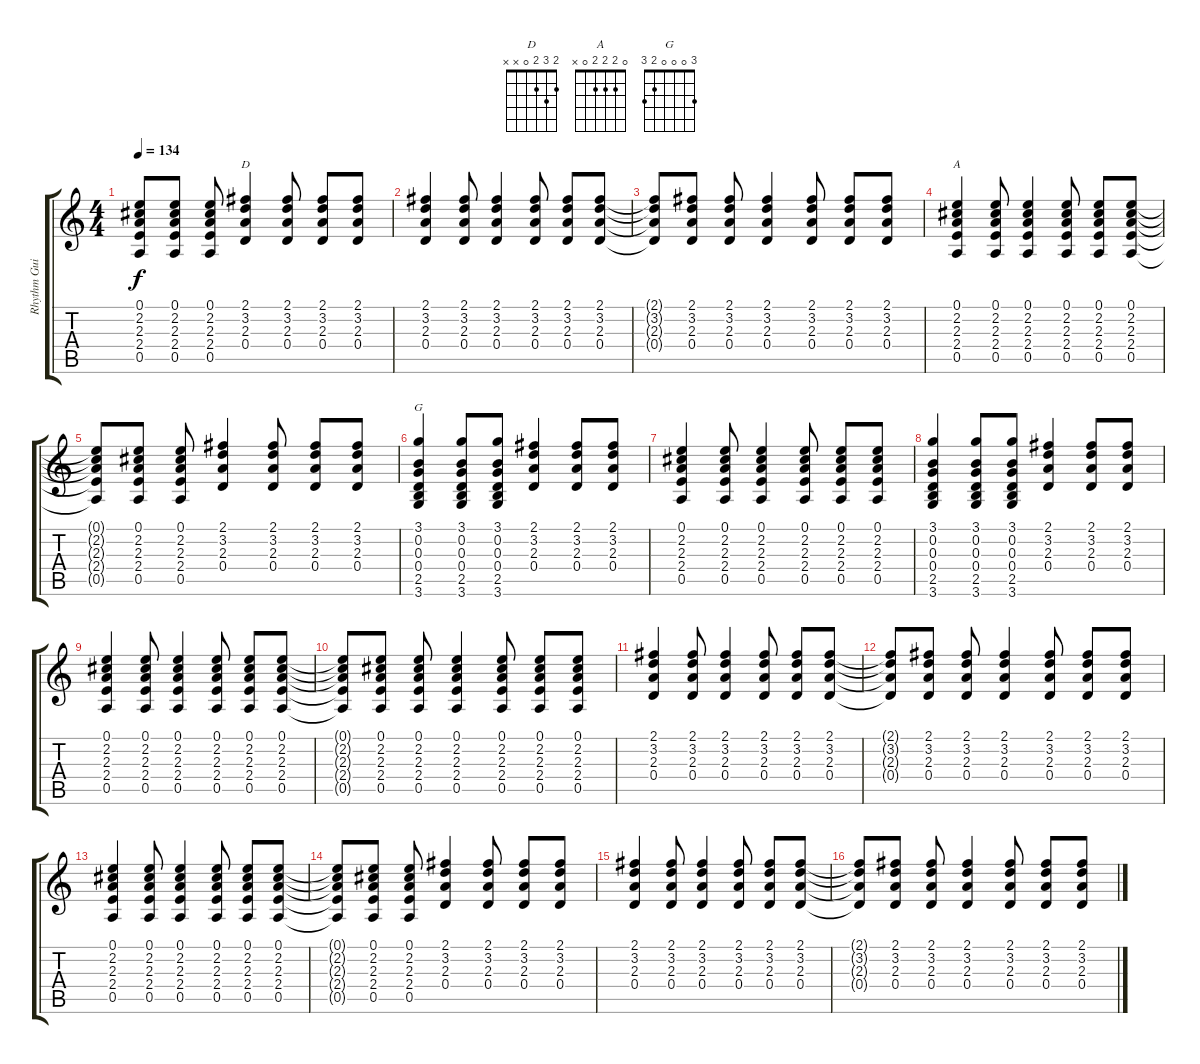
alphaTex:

\track ("Rhythm Guitar" "Rhythm Gui") {instrument acousticguitarsteel}
\staff {score tabs}
\tuning (E4 B3 G3 D3 A2 E2) {hide}
\chord ("D" 2 3 2 0 x x)
\chord ("A" 0 2 2 2 0 x)
\chord ("G" 3 0 0 0 2 3)
\ts (4 4)
\tempo 134
\clef g2
\ks c
(0.1{t} 2.2{t} 2.3{t} 2.4{t} 0.5{t}).8{dy f} (0.1 2.2 2.3 2.4 0.5).8 (0.1 2.2 2.3 2.4 0.5).8 (2.1 3.2 2.3 0.4).4{ch "D"} (2.1 3.2 2.3 0.4).8 (2.1 3.2 2.3 0.4).8 (2.1 3.2 2.3 0.4).8 |
(2.1 3.2 2.3 0.4).4 (2.1 3.2 2.3 0.4).8 (2.1 3.2 2.3 0.4).4 (2.1 3.2 2.3 0.4).8 (2.1 3.2 2.3 0.4).8 (2.1 3.2 2.3 0.4).8 |
(2.1{t} 3.2{t} 2.3{t} 0.4{t}).8 (2.1 3.2 2.3 0.4).8 (2.1 3.2 2.3 0.4).8 (2.1 3.2 2.3 0.4).4 (2.1 3.2 2.3 0.4).8 (2.1 3.2 2.3 0.4).8 (2.1 3.2 2.3 0.4).8 |
(0.1 2.2 2.3 2.4 0.5).4{ch "A"} (0.1 2.2 2.3 2.4 0.5).8 (0.1 2.2 2.3 2.4 0.5).4 (0.1 2.2 2.3 2.4 0.5).8 (0.1 2.2 2.3 2.4 0.5).8 (0.1 2.2 2.3 2.4 0.5).8 |
(0.1{t} 2.2{t} 2.3{t} 2.4{t} 0.5{t}).8 (0.1 2.2 2.3 2.4 0.5).8 (0.1 2.2 2.3 2.4 0.5).8 (2.1 3.2 2.3 0.4).4 (2.1 3.2 2.3 0.4).8 (2.1 3.2 2.3 0.4).8 (2.1 3.2 2.3 0.4).8 |
(3.1 0.2 0.3 0.4 2.5 3.6).4{ch "G"} (3.1 0.2 0.3 0.4 2.5 3.6).8 (3.1 0.2 0.3 0.4 2.5 3.6).8 (2.1 3.2 2.3 0.4).4 (2.1 3.2 2.3 0.4).8 (2.1 3.2 2.3 0.4).8 |
(0.1 2.2 2.3 2.4 0.5).4 (0.1 2.2 2.3 2.4 0.5).8 (0.1 2.2 2.3 2.4 0.5).4 (0.1 2.2 2.3 2.4 0.5).8 (0.1 2.2 2.3 2.4 0.5).8 (0.1 2.2 2.3 2.4 0.5).8 |
(3.1 0.2 0.3 0.4 2.5 3.6).4 (3.1 0.2 0.3 0.4 2.5 3.6).8 (3.1 0.2 0.3 0.4 2.5 3.6).8 (2.1 3.2 2.3 0.4).4 (2.1 3.2 2.3 0.4).8 (2.1 3.2 2.3 0.4).8 |
(0.1 2.2 2.3 2.4 0.5).4 (0.1 2.2 2.3 2.4 0.5).8 (0.1 2.2 2.3 2.4 0.5).4 (0.1 2.2 2.3 2.4 0.5).8 (0.1 2.2 2.3 2.4 0.5).8 (0.1 2.2 2.3 2.4 0.5).8 |
(0.1{t} 2.2{t} 2.3{t} 2.4{t} 0.5{t}).8 (0.1 2.2 2.3 2.4 0.5).8 (0.1 2.2 2.3 2.4 0.5).8 (0.1 2.2 2.3 2.4 0.5).4 (0.1 2.2 2.3 2.4 0.5).8 (0.1 2.2 2.3 2.4 0.5).8 (0.1 2.2 2.3 2.4 0.5).8 |
(2.1 3.2 2.3 0.4).4 (2.1 3.2 2.3 0.4).8 (2.1 3.2 2.3 0.4).4 (2.1 3.2 2.3 0.4).8 (2.1 3.2 2.3 0.4).8 (2.1 3.2 2.3 0.4).8 |
(2.1{t} 3.2{t} 2.3{t} 0.4{t}).8 (2.1 3.2 2.3 0.4).8 (2.1 3.2 2.3 0.4).8 (2.1 3.2 2.3 0.4).4 (2.1 3.2 2.3 0.4).8 (2.1 3.2 2.3 0.4).8 (2.1 3.2 2.3 0.4).8 |
(0.1 2.2 2.3 2.4 0.5).4 (0.1 2.2 2.3 2.4 0.5).8 (0.1 2.2 2.3 2.4 0.5).4 (0.1 2.2 2.3 2.4 0.5).8 (0.1 2.2 2.3 2.4 0.5).8 (0.1 2.2 2.3 2.4 0.5).8 |
(0.1{t} 2.2{t} 2.3{t} 2.4{t} 0.5{t}).8 (0.1 2.2 2.3 2.4 0.5).8 (0.1 2.2 2.3 2.4 0.5).8 (2.1 3.2 2.3 0.4).4 (2.1 3.2 2.3 0.4).8 (2.1 3.2 2.3 0.4).8 (2.1 3.2 2.3 0.4).8 |
(2.1 3.2 2.3 0.4).4{volume 6} (2.1 3.2 2.3 0.4).8 (2.1 3.2 2.3 0.4).4 (2.1 3.2 2.3 0.4).8 (2.1 3.2 2.3 0.4).8 (2.1 3.2 2.3 0.4).8 |
(2.1{t} 3.2{t} 2.3{t} 0.4{t}).8 (2.1 3.2 2.3 0.4).8 (2.1 3.2 2.3 0.4).8 (2.1 3.2 2.3 0.4).4 (2.1 3.2 2.3 0.4).8 (2.1 3.2 2.3 0.4).8 (2.1 3.2 2.3 0.4).8
